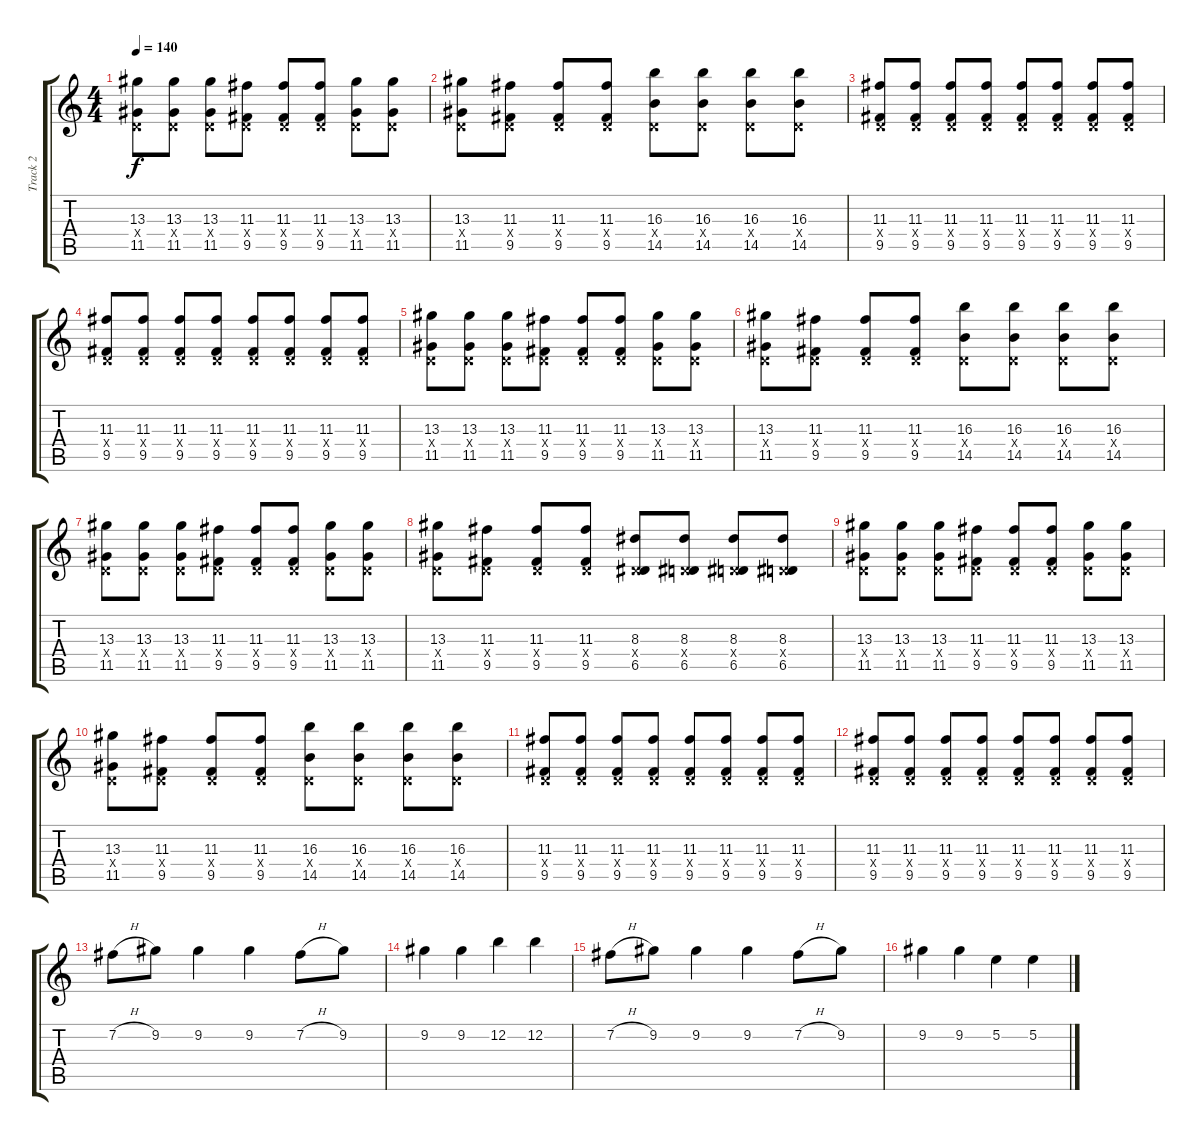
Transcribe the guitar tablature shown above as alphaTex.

\track ("Track 2" "Track 2") {instrument distortionguitar}
\staff {score tabs}
\tuning (E4 B3 G3 D3 A2 D2) {hide}
\ts (4 4)
\tempo 140
\clef g2
\ks c
(13.3 0.4{x} 11.5).8{dy f} (13.3 0.4{x} 11.5).8 (13.3 0.4{x} 11.5).8 (11.3 0.4{x} 9.5).8 (11.3 0.4{x} 9.5).8 (11.3 0.4{x} 9.5).8 (13.3 0.4{x} 11.5).8 (13.3 0.4{x} 11.5).8 |
(13.3 0.4{x} 11.5).8 (11.3 0.4{x} 9.5).8 (11.3 0.4{x} 9.5).8 (11.3 0.4{x} 9.5).8 (16.3 0.4{x} 14.5).8 (16.3 0.4{x} 14.5).8 (16.3 0.4{x} 14.5).8 (16.3 0.4{x} 14.5).8 |
(11.3 0.4{x} 9.5).8 (11.3 0.4{x} 9.5).8 (11.3 0.4{x} 9.5).8 (11.3 0.4{x} 9.5).8 (11.3 0.4{x} 9.5).8 (11.3 0.4{x} 9.5).8 (11.3 0.4{x} 9.5).8 (11.3 0.4{x} 9.5).8 |
(11.3 0.4{x} 9.5).8 (11.3 0.4{x} 9.5).8 (11.3 0.4{x} 9.5).8 (11.3 0.4{x} 9.5).8 (11.3 0.4{x} 9.5).8 (11.3 0.4{x} 9.5).8 (11.3 0.4{x} 9.5).8 (11.3 0.4{x} 9.5).8 |
(13.3 0.4{x} 11.5).8 (13.3 0.4{x} 11.5).8 (13.3 0.4{x} 11.5).8 (11.3 0.4{x} 9.5).8 (11.3 0.4{x} 9.5).8 (11.3 0.4{x} 9.5).8 (13.3 0.4{x} 11.5).8 (13.3 0.4{x} 11.5).8 |
(13.3 0.4{x} 11.5).8 (11.3 0.4{x} 9.5).8 (11.3 0.4{x} 9.5).8 (11.3 0.4{x} 9.5).8 (16.3 0.4{x} 14.5).8 (16.3 0.4{x} 14.5).8 (16.3 0.4{x} 14.5).8 (16.3 0.4{x} 14.5).8 |
(13.3 0.4{x} 11.5).8 (13.3 0.4{x} 11.5).8 (13.3 0.4{x} 11.5).8 (11.3 0.4{x} 9.5).8 (11.3 0.4{x} 9.5).8 (11.3 0.4{x} 9.5).8 (13.3 0.4{x} 11.5).8 (13.3 0.4{x} 11.5).8 |
(13.3 0.4{x} 11.5).8 (11.3 0.4{x} 9.5).8 (11.3 0.4{x} 9.5).8 (11.3 0.4{x} 9.5).8 (8.3 0.4{x} 6.5).8 (8.3 0.4{x} 6.5).8 (8.3 0.4{x} 6.5).8 (8.3 0.4{x} 6.5).8 |
(13.3 0.4{x} 11.5).8 (13.3 0.4{x} 11.5).8 (13.3 0.4{x} 11.5).8 (11.3 0.4{x} 9.5).8 (11.3 0.4{x} 9.5).8 (11.3 0.4{x} 9.5).8 (13.3 0.4{x} 11.5).8 (13.3 0.4{x} 11.5).8 |
(13.3 0.4{x} 11.5).8 (11.3 0.4{x} 9.5).8 (11.3 0.4{x} 9.5).8 (11.3 0.4{x} 9.5).8 (16.3 0.4{x} 14.5).8 (16.3 0.4{x} 14.5).8 (16.3 0.4{x} 14.5).8 (16.3 0.4{x} 14.5).8 |
(11.3 0.4{x} 9.5).8 (11.3 0.4{x} 9.5).8 (11.3 0.4{x} 9.5).8 (11.3 0.4{x} 9.5).8 (11.3 0.4{x} 9.5).8 (11.3 0.4{x} 9.5).8 (11.3 0.4{x} 9.5).8 (11.3 0.4{x} 9.5).8 |
(11.3 0.4{x} 9.5).8 (11.3 0.4{x} 9.5).8 (11.3 0.4{x} 9.5).8 (11.3 0.4{x} 9.5).8 (11.3 0.4{x} 9.5).8 (11.3 0.4{x} 9.5).8 (11.3 0.4{x} 9.5).8 (11.3 0.4{x} 9.5).8 |
7.2{h}.8 9.2.8 9.2.4 9.2.4 7.2{h}.8 9.2.8 |
9.2.4 9.2.4 12.2.4 12.2.4 |
7.2{h}.8 9.2.8 9.2.4 9.2.4 7.2{h}.8 9.2.8 |
9.2.4 9.2.4 5.2.4 5.2.4
